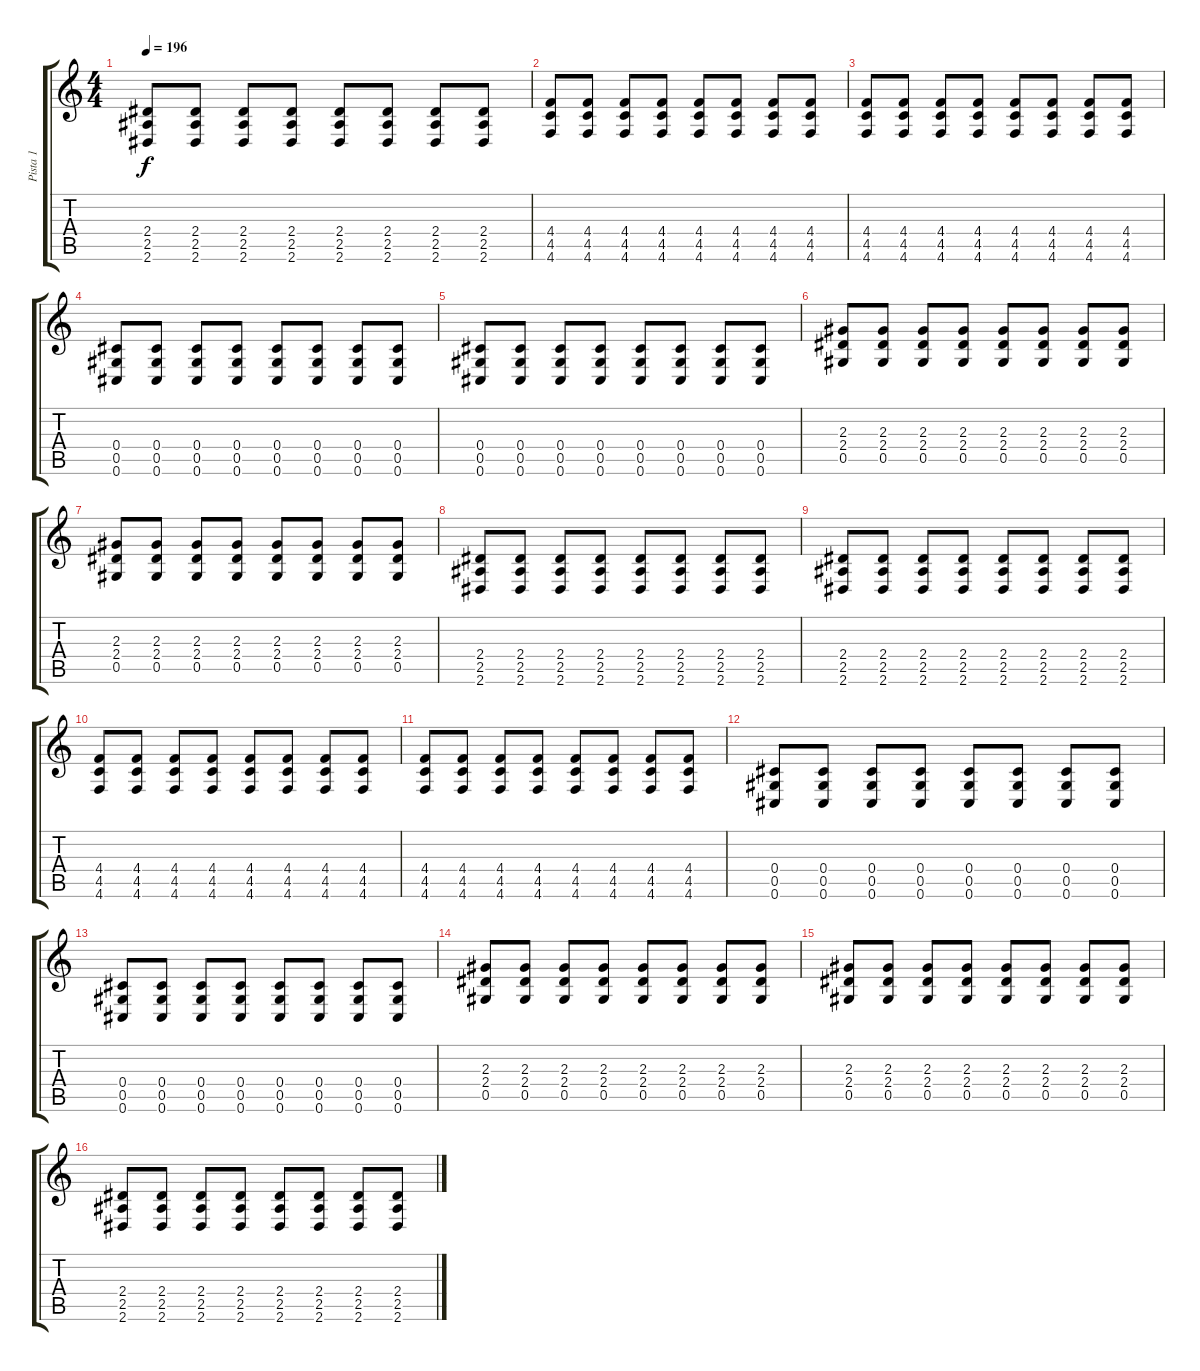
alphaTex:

\track ("Pista 1" "Pista 1") {instrument overdrivenguitar}
\staff {score tabs}
\tuning (Eb4 Bb3 Gb3 Db3 Ab2 Db2) {hide}
\ts (4 4)
\tempo 196
\clef g2
\ks c
(2.4 2.5 2.6).8{dy f} (2.4 2.5 2.6).8 (2.4 2.5 2.6).8 (2.4 2.5 2.6).8 (2.4 2.5 2.6).8 (2.4 2.5 2.6).8 (2.4 2.5 2.6).8 (2.4 2.5 2.6).8 |
(4.4 4.5 4.6).8 (4.4 4.5 4.6).8 (4.4 4.5 4.6).8 (4.4 4.5 4.6).8 (4.4 4.5 4.6).8 (4.4 4.5 4.6).8 (4.4 4.5 4.6).8 (4.4 4.5 4.6).8 |
(4.4 4.5 4.6).8 (4.4 4.5 4.6).8 (4.4 4.5 4.6).8 (4.4 4.5 4.6).8 (4.4 4.5 4.6).8 (4.4 4.5 4.6).8 (4.4 4.5 4.6).8 (4.4 4.5 4.6).8 |
(0.4 0.5 0.6).8 (0.4 0.5 0.6).8 (0.4 0.5 0.6).8 (0.4 0.5 0.6).8 (0.4 0.5 0.6).8 (0.4 0.5 0.6).8 (0.4 0.5 0.6).8 (0.4 0.5 0.6).8 |
(0.4 0.5 0.6).8 (0.4 0.5 0.6).8 (0.4 0.5 0.6).8 (0.4 0.5 0.6).8 (0.4 0.5 0.6).8 (0.4 0.5 0.6).8 (0.4 0.5 0.6).8 (0.4 0.5 0.6).8 |
(2.3 2.4 0.5).8 (2.3 2.4 0.5).8 (2.3 2.4 0.5).8 (2.3 2.4 0.5).8 (2.3 2.4 0.5).8 (2.3 2.4 0.5).8 (2.3 2.4 0.5).8 (2.3 2.4 0.5).8 |
(2.3 2.4 0.5).8 (2.3 2.4 0.5).8 (2.3 2.4 0.5).8 (2.3 2.4 0.5).8 (2.3 2.4 0.5).8 (2.3 2.4 0.5).8 (2.3 2.4 0.5).8 (2.3 2.4 0.5).8 |
(2.4 2.5 2.6).8 (2.4 2.5 2.6).8 (2.4 2.5 2.6).8 (2.4 2.5 2.6).8 (2.4 2.5 2.6).8 (2.4 2.5 2.6).8 (2.4 2.5 2.6).8 (2.4 2.5 2.6).8 |
(2.4 2.5 2.6).8 (2.4 2.5 2.6).8 (2.4 2.5 2.6).8 (2.4 2.5 2.6).8 (2.4 2.5 2.6).8 (2.4 2.5 2.6).8 (2.4 2.5 2.6).8 (2.4 2.5 2.6).8 |
(4.4 4.5 4.6).8 (4.4 4.5 4.6).8 (4.4 4.5 4.6).8 (4.4 4.5 4.6).8 (4.4 4.5 4.6).8 (4.4 4.5 4.6).8 (4.4 4.5 4.6).8 (4.4 4.5 4.6).8 |
(4.4 4.5 4.6).8 (4.4 4.5 4.6).8 (4.4 4.5 4.6).8 (4.4 4.5 4.6).8 (4.4 4.5 4.6).8 (4.4 4.5 4.6).8 (4.4 4.5 4.6).8 (4.4 4.5 4.6).8 |
(0.4 0.5 0.6).8 (0.4 0.5 0.6).8 (0.4 0.5 0.6).8 (0.4 0.5 0.6).8 (0.4 0.5 0.6).8 (0.4 0.5 0.6).8 (0.4 0.5 0.6).8 (0.4 0.5 0.6).8 |
(0.4 0.5 0.6).8 (0.4 0.5 0.6).8 (0.4 0.5 0.6).8 (0.4 0.5 0.6).8 (0.4 0.5 0.6).8 (0.4 0.5 0.6).8 (0.4 0.5 0.6).8 (0.4 0.5 0.6).8 |
(2.3 2.4 0.5).8 (2.3 2.4 0.5).8 (2.3 2.4 0.5).8 (2.3 2.4 0.5).8 (2.3 2.4 0.5).8 (2.3 2.4 0.5).8 (2.3 2.4 0.5).8 (2.3 2.4 0.5).8 |
(2.3 2.4 0.5).8 (2.3 2.4 0.5).8 (2.3 2.4 0.5).8 (2.3 2.4 0.5).8 (2.3 2.4 0.5).8 (2.3 2.4 0.5).8 (2.3 2.4 0.5).8 (2.3 2.4 0.5).8 |
(2.4 2.5 2.6).8 (2.4 2.5 2.6).8 (2.4 2.5 2.6).8 (2.4 2.5 2.6).8 (2.4 2.5 2.6).8 (2.4 2.5 2.6).8 (2.4 2.5 2.6).8 (2.4 2.5 2.6).8
